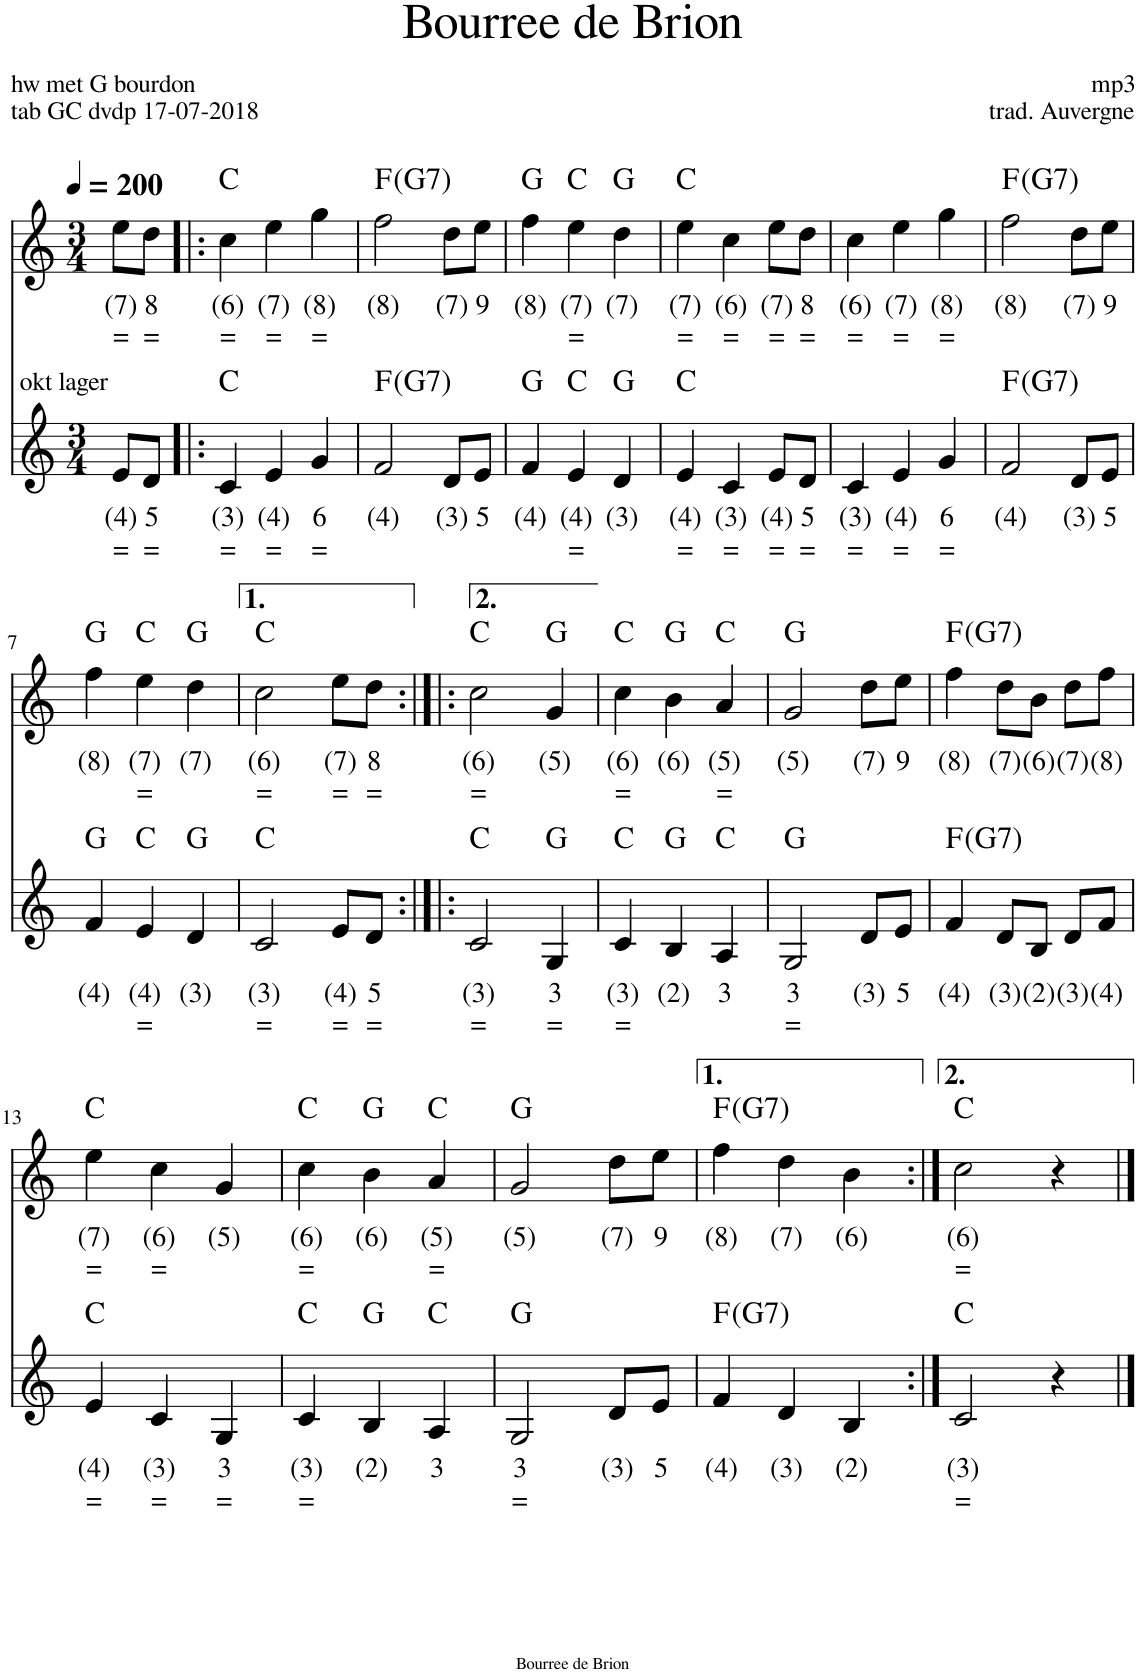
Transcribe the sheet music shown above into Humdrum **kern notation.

**kern	**text	**text	**kern	**text	**text	**harte
*part2	*part2	*part2	*part1	*part1	*part1	*part1
*staff2	*staff2	*staff2	*staff1	*staff1	*staff1	*
*I"Stem	*	*	*I"Stem	*	*	*
*clefG2	*	*	*clefG2	*	*	*
*k[]	*	*	*k[]	*	*	*
*M3/4	*	*	*M3/4	*	*	*
*MM200	*	*	*MM200	*	*	*
=	=	=	=	=	=	=
!LO:TX:a:t=okt lager	!	!	!	!	!	!
!	!LO:LY:b	!LO:LY:b	!	!LO:LY:b	!LO:LY:b	!
8e/L	(4)	=	8ee\L	(7)	=	.
!	!LO:LY:b	!LO:LY:b	!	!LO:LY:b	!LO:LY:b	!
8d/J	5	=	8dd\J	8	=	.
=1!|:	=1!|:	=1!|:	=1!|:	=1!|:	=1!|:	=1!|:
!	!LO:LY:b	!LO:LY:b	!	!LO:LY:b	!LO:LY:b	!
4c/	(3)	=	4cc\	(6)	=	C:maj
!	!LO:LY:b	!LO:LY:b	!	!LO:LY:b	!LO:LY:b	!
4e/	(4)	=	4ee\	(7)	=	.
!	!LO:LY:b	!LO:LY:b	!	!LO:LY:b	!LO:LY:b	!
4g/	6	=	4gg\	(8)	=	.
=2	=2	=2	=2	=2	=2	=2
!	!LO:LY:b	!	!	!LO:LY:b	!	!
2f/	(4)	.	2ff\	(8)	.	F:maj
!	!LO:LY:b	!	!	!LO:LY:b	!	!
8d/L	(3)	.	8dd\L	(7)	.	.
!	!LO:LY:b	!	!	!LO:LY:b	!	!
8e/J	5	.	8ee\J	9	.	.
=3	=3	=3	=3	=3	=3	=3
!	!LO:LY:b	!	!	!LO:LY:b	!	!
4f/	(4)	.	4ff\	(8)	.	G:maj
!	!LO:LY:b	!LO:LY:b	!	!LO:LY:b	!LO:LY:b	!
4e/	(4)	=	4ee\	(7)	=	C:maj
!	!LO:LY:b	!	!	!LO:LY:b	!	!
4d/	(3)	.	4dd\	(7)	.	G:maj
=4	=4	=4	=4	=4	=4	=4
!	!LO:LY:b	!LO:LY:b	!	!LO:LY:b	!LO:LY:b	!
4e/	(4)	=	4ee\	(7)	=	C:maj
!	!LO:LY:b	!LO:LY:b	!	!LO:LY:b	!LO:LY:b	!
4c/	(3)	=	4cc\	(6)	=	.
!	!LO:LY:b	!LO:LY:b	!	!LO:LY:b	!LO:LY:b	!
8e/L	(4)	=	8ee\L	(7)	=	.
!	!LO:LY:b	!LO:LY:b	!	!LO:LY:b	!LO:LY:b	!
8d/J	5	=	8dd\J	8	=	.
=5	=5	=5	=5	=5	=5	=5
!	!LO:LY:b	!LO:LY:b	!	!LO:LY:b	!LO:LY:b	!
4c/	(3)	=	4cc\	(6)	=	.
!	!LO:LY:b	!LO:LY:b	!	!LO:LY:b	!LO:LY:b	!
4e/	(4)	=	4ee\	(7)	=	.
!	!LO:LY:b	!LO:LY:b	!	!LO:LY:b	!LO:LY:b	!
4g/	6	=	4gg\	(8)	=	.
=6	=6	=6	=6	=6	=6	=6
!	!LO:LY:b	!	!	!LO:LY:b	!	!
2f/	(4)	.	2ff\	(8)	.	F:maj
!	!LO:LY:b	!	!	!LO:LY:b	!	!
8d/L	(3)	.	8dd\L	(7)	.	.
!	!LO:LY:b	!	!	!LO:LY:b	!	!
8e/J	5	.	8ee\J	9	.	.
!!LO:LB:g=z
=7	=7	=7	=7	=7	=7	=7
!	!LO:LY:b	!	!	!LO:LY:b	!	!
4f/	(4)	.	4ff\	(8)	.	G:maj
!	!LO:LY:b	!LO:LY:b	!	!LO:LY:b	!LO:LY:b	!
4e/	(4)	=	4ee\	(7)	=	C:maj
!	!LO:LY:b	!	!	!LO:LY:b	!	!
4d/	(3)	.	4dd\	(7)	.	G:maj
=8	=8	=8	=8	=8	=8	=8
!	!LO:LY:b	!LO:LY:b	!	!LO:LY:b	!LO:LY:b	!
2c/	(3)	=	2cc\	(6)	=	C:maj
!	!LO:LY:b	!LO:LY:b	!	!LO:LY:b	!LO:LY:b	!
8e/L	(4)	=	8ee\L	(7)	=	.
!	!LO:LY:b	!LO:LY:b	!	!LO:LY:b	!LO:LY:b	!
8d/J	5	=	8dd\J	8	=	.
=9:|!|:	=9:|!|:	=9:|!|:	=9:|!|:	=9:|!|:	=9:|!|:	=9:|!|:
!	!LO:LY:b	!LO:LY:b	!	!LO:LY:b	!LO:LY:b	!
2c/	(3)	=	2cc\	(6)	=	C:maj
!	!LO:LY:b	!LO:LY:b	!	!LO:LY:b	!	!
4G/	3	=	4g/	(5)	.	G:maj
=10	=10	=10	=10	=10	=10	=10
!	!LO:LY:b	!LO:LY:b	!	!LO:LY:b	!LO:LY:b	!
4c/	(3)	=	4cc\	(6)	=	C:maj
!	!LO:LY:b	!	!	!LO:LY:b	!	!
4B/	(2)	.	4b\	(6)	.	G:maj
!	!LO:LY:b	!	!	!LO:LY:b	!LO:LY:b	!
4A/	3	.	4a/	(5)	=	C:maj
=11	=11	=11	=11	=11	=11	=11
!	!LO:LY:b	!LO:LY:b	!	!LO:LY:b	!	!
2G/	3	=	2g/	(5)	.	G:maj
!	!LO:LY:b	!	!	!LO:LY:b	!	!
8d/L	(3)	.	8dd\L	(7)	.	.
!	!LO:LY:b	!	!	!LO:LY:b	!	!
8e/J	5	.	8ee\J	9	.	.
=12	=12	=12	=12	=12	=12	=12
!	!LO:LY:b	!	!	!LO:LY:b	!	!
4f/	(4)	.	4ff\	(8)	.	F:maj
!	!LO:LY:b	!	!	!LO:LY:b	!	!
8d/L	(3)	.	8dd\L	(7)	.	.
!	!LO:LY:b	!	!	!LO:LY:b	!	!
8B/J	(2)	.	8b\J	(6)	.	.
!	!LO:LY:b	!	!	!LO:LY:b	!	!
8d/L	(3)	.	8dd\L	(7)	.	.
!	!LO:LY:b	!	!	!LO:LY:b	!	!
8f/J	(4)	.	8ff\J	(8)	.	.
!!LO:LB:g=z
=13	=13	=13	=13	=13	=13	=13
!	!LO:LY:b	!LO:LY:b	!	!LO:LY:b	!LO:LY:b	!
4e/	(4)	=	4ee\	(7)	=	C:maj
!	!LO:LY:b	!LO:LY:b	!	!LO:LY:b	!LO:LY:b	!
4c/	(3)	=	4cc\	(6)	=	.
!	!LO:LY:b	!LO:LY:b	!	!LO:LY:b	!	!
4G/	3	=	4g/	(5)	.	.
=14	=14	=14	=14	=14	=14	=14
!	!LO:LY:b	!LO:LY:b	!	!LO:LY:b	!LO:LY:b	!
4c/	(3)	=	4cc\	(6)	=	C:maj
!	!LO:LY:b	!	!	!LO:LY:b	!	!
4B/	(2)	.	4b\	(6)	.	G:maj
!	!LO:LY:b	!	!	!LO:LY:b	!LO:LY:b	!
4A/	3	.	4a/	(5)	=	C:maj
=15	=15	=15	=15	=15	=15	=15
!	!LO:LY:b	!LO:LY:b	!	!LO:LY:b	!	!
2G/	3	=	2g/	(5)	.	G:maj
!	!LO:LY:b	!	!	!LO:LY:b	!	!
8d/L	(3)	.	8dd\L	(7)	.	.
!	!LO:LY:b	!	!	!LO:LY:b	!	!
8e/J	5	.	8ee\J	9	.	.
=16	=16	=16	=16	=16	=16	=16
!	!LO:LY:b	!	!	!LO:LY:b	!	!
4f/	(4)	.	4ff\	(8)	.	F:maj
!	!LO:LY:b	!	!	!LO:LY:b	!	!
4d/	(3)	.	4dd\	(7)	.	.
!	!LO:LY:b	!	!	!LO:LY:b	!	!
4B/	(2)	.	4b\	(6)	.	.
=17:|!	=17:|!	=17:|!	=17:|!	=17:|!	=17:|!	=17:|!
!	!LO:LY:b	!LO:LY:b	!	!LO:LY:b	!LO:LY:b	!
2c/	(3)	=	2cc\	(6)	=	C:maj
4r	.	.	4r	.	.	.
==	==	==	==	==	==	==
*-	*-	*-	*-	*-	*-	*-
